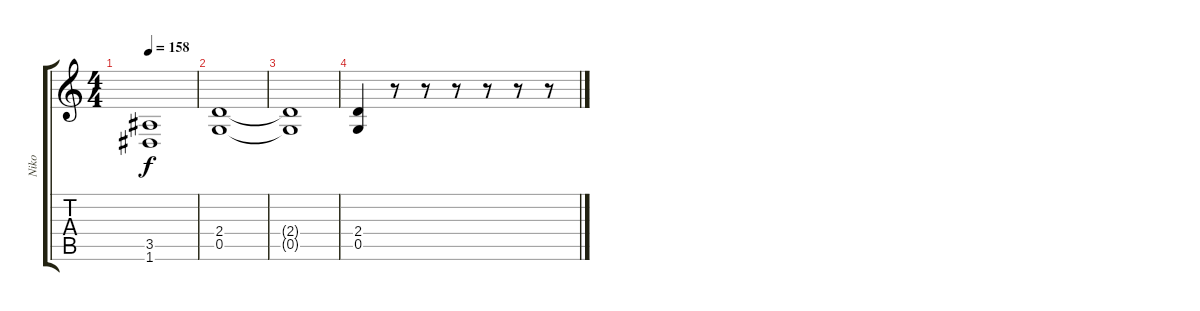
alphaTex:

\track ("Niko" "Niko") {instrument distortionguitar}
\staff {score tabs}
\tuning (D4 A3 F3 C3 G2 D2) {hide}
\ts (4 4)
\tempo 158
\clef g2
\ks c
(3.5{t} 1.6{t}).1{dy f} |
(2.4 0.5).1 |
(2.4{t} 0.5{t}).1 |
(2.4 0.5).4 r.8 r.8 r.8 r.8 r.8 r.8
